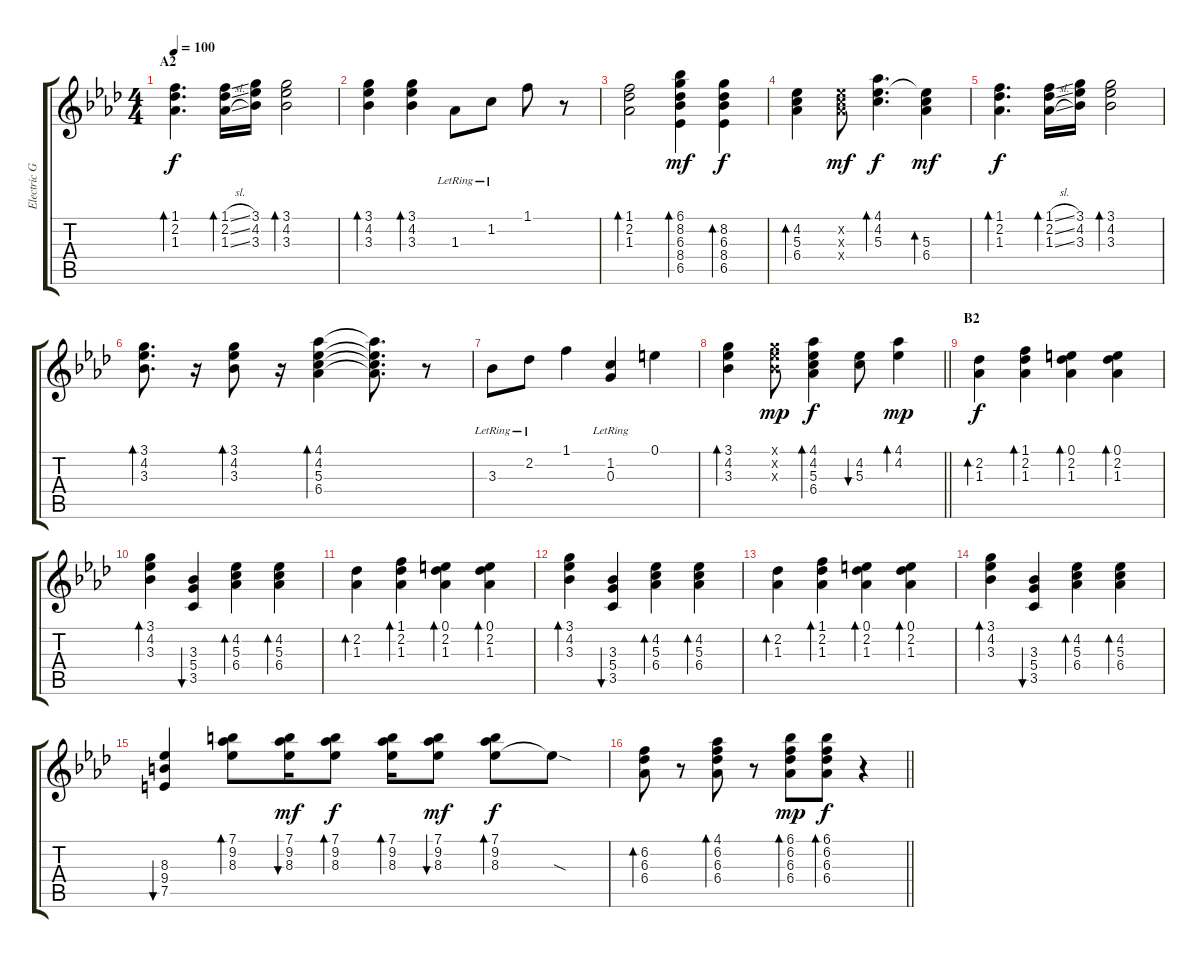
\track ("Electric Guitar" "Electric G") {instrument acousticguitarsteel}
\staff {score tabs}
\tuning (E4 B3 G3 D3 A2 E2) {hide}
\ts (4 4)
\section ("" "A2")
\tempo 100
\clef g2
\ks ab
(1.1 2.2 1.3).4{d bd 30 dy f} (1.1{sl} 2.2{sl} 1.3{sl}).16{bd 30} (3.1 4.2 3.3).16 (3.1 4.2 3.3).2{bd 30} |
(3.1 4.2 3.3).4{bd 30} (3.1 4.2 3.3).4{bd 30} 1.3{lr}.8 1.2{lr}.8 1.1.8 r.8 |
(1.1 2.2 1.3).2{bd 30} (6.1 8.2 6.3 8.4 6.5).4{bd 30 dy mf} (8.2 6.3 8.4 6.5).4{bd 30 dy f} |
(4.2 5.3 6.4).4{bd 30} (4.2{x} 5.3{x} 6.4{x}).8{dy mf} (4.1 4.2 5.3).4{d bd 30 dy f} (4.2{t} 5.3 6.4).4{bd 30 dy mf} |
(1.1 2.2 1.3).4{d bd 30 dy f} (1.1{sl} 2.2{sl} 1.3{sl}).16{bd 30} (3.1 4.2 3.3).16 (3.1 4.2 3.3).2{bd 30} |
(3.1 4.2 3.3).8{d bd 30} r.16 (3.1 4.2 3.3).8{bd 30} r.16 (4.1 4.2 5.3 6.4).4{bd 30} (4.1{t} 4.2{t} 5.3{t} 6.4{t}).8{d} r.8 |
3.3{lr}.8 2.2{lr}.8 1.1.4 (1.2{lr} 0.3{lr}).4 0.1.4 |
\barLineRight lightlight
(3.1 4.2 3.3).4{bd 30} (3.1{x} 4.2{x} 3.3{x}).8{dy mp} (4.1 4.2 5.3 6.4).4{bd 30 dy f} (4.2 5.3).8{bu 30} (4.1 4.2).4{bd 30 dy mp} |
\section ("" "B2")
(2.2 1.3).4{bd 30 dy f} (1.1 2.2 1.3).4{bd 30} (0.1 2.2 1.3).4{bd 30} (0.1 2.2 1.3).4{bd 30} |
(3.1 4.2 3.3).4{bd 30} (3.3 5.4 3.5).4{bu 30} (4.2 5.3 6.4).4{bd 30} (4.2 5.3 6.4).4{bd 60} |
(2.2 1.3).4{bd 30} (1.1 2.2 1.3).4{bd 30} (0.1 2.2 1.3).4{bd 30} (0.1 2.2 1.3).4{bd 30} |
(3.1 4.2 3.3).4{bd 30} (3.3 5.4 3.5).4{bu 30} (4.2 5.3 6.4).4{bd 30} (4.2 5.3 6.4).4{bd 60} |
(2.2 1.3).4{bd 30} (1.1 2.2 1.3).4{bd 30} (0.1 2.2 1.3).4{bd 30} (0.1 2.2 1.3).4{bd 30} |
(3.1 4.2 3.3).4{bd 30} (3.3 5.4 3.5).4{bu 30} (4.2 5.3 6.4).4{bd 30} (4.2 5.3 6.4).4{bd 60} |
(8.3 9.4 7.5).4{bu 60} (7.1 9.2 8.3).8{bd 60} (7.1 9.2 8.3).16{bu 60 dy mf} (7.1 9.2 8.3).8{bd 60 dy f} (7.1 9.2 8.3).16{bd 60} (7.1 9.2 8.3).8{bu 60 dy mf} (7.1 9.2 8.3).8{bd 60 dy f} 8.3{sod t}.8 |
\barLineRight lightlight
(6.2 6.3 6.4).8{bd 60} r.8 (4.1 6.2 6.3 6.4).8{bd 60} r.8 (6.1 6.2 6.3 6.4).8{bd 60 dy mp} (6.1 6.2 6.3 6.4).8{bd 60 dy f} r.4
